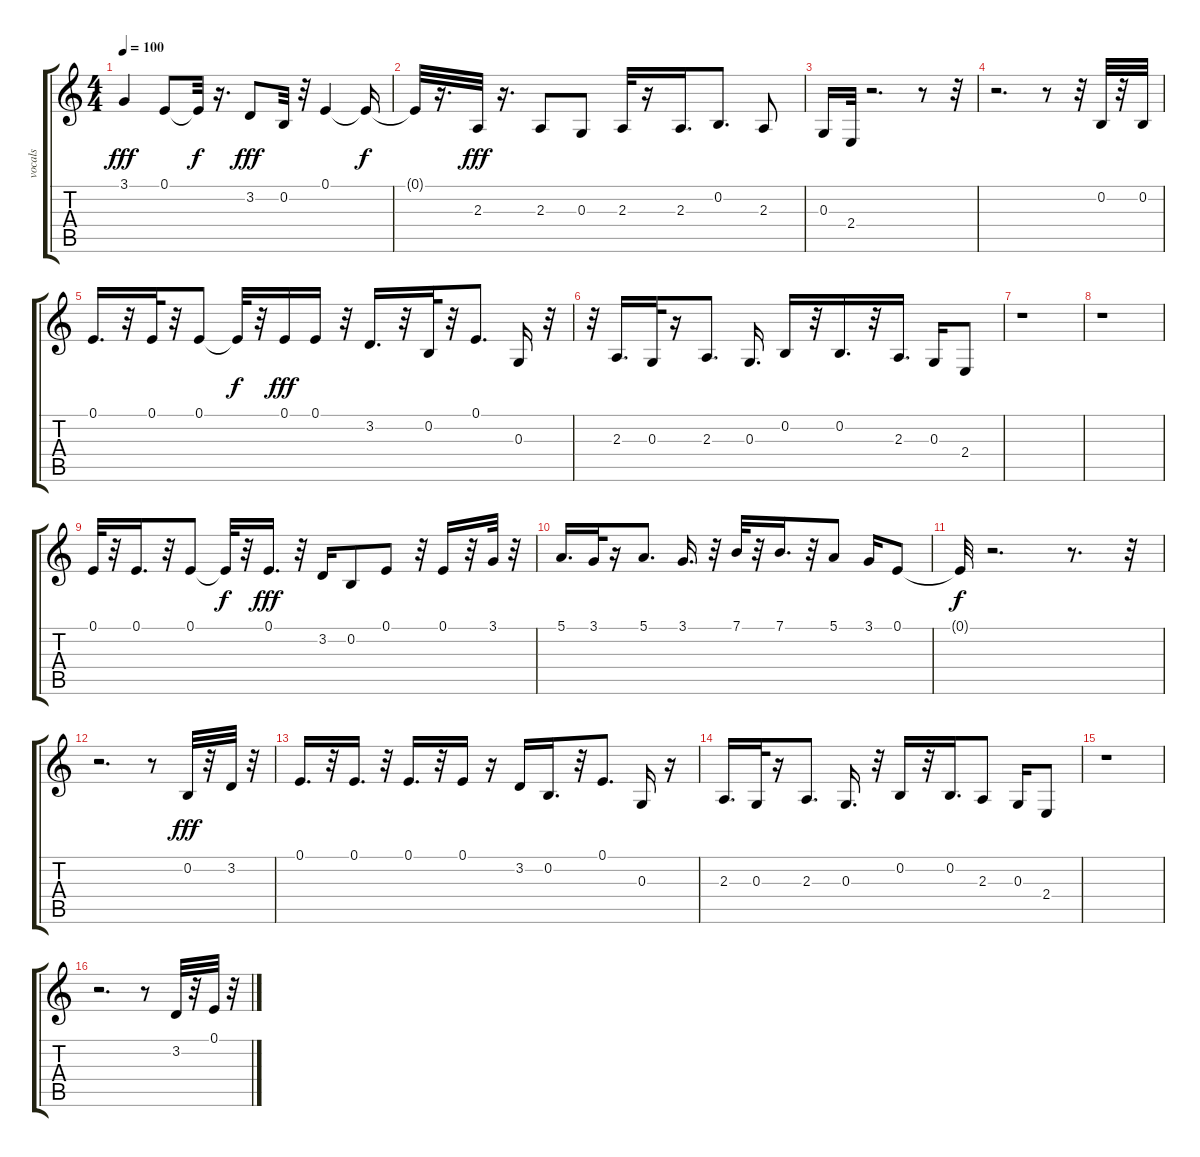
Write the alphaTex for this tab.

\track ("vocals" "vocals") {instrument pad3polysynth}
\staff {score tabs}
\tuning (E4 B3 G3 D3 A2 E2) {hide}
\ts (4 4)
\tempo 100
\clef g2
\ks c
3.1.4{dy fff} 0.1.8 0.1{t}.32{dy f} r.16{d} 3.2.8{dy fff} 0.2.32 r.32 0.1.4 0.1{t}.16{dy f} |
0.1{t}.32 r.16{d} 2.3.32{dy fff} r.16{d} 2.3.8 0.3.8 2.3.32 r.16 2.3.16{d} 0.2.8{d} 2.3.8 |
0.3.16 2.4.32 r.2{d} r.8 r.32 |
r.2{d} r.8 r.32 0.2.32 r.32 0.2.32 |
0.1.16{d} r.32 0.1.32 r.32 0.1.8 0.1{t}.32{dy f} r.32 0.1.16{dy fff} 0.1.16 r.32 3.2.16{d} r.32 0.2.32 r.32 0.1.8{d} 0.3.16 r.32 |
r.32 2.3.16{d} 0.3.32 r.16 2.3.8{d} 0.3.16{d} 0.2.16 r.32 0.2.16{d} r.32 2.3.16{d} 0.3.16 2.4.8 |
r.1 |
r.1 |
0.1.32 r.32 0.1.16{d} r.32 0.1.8 0.1{t}.32{dy f} r.32 0.1.16{d dy fff} r.32 3.2.16 0.2.8 0.1.8 r.32 0.1.16 r.32 3.1.32 r.32 |
5.1.16{d} 3.1.32 r.16 5.1.8{d} 3.1.16{d} r.32 7.1.32 r.32 7.1.16{d} r.32 5.1.8 3.1.16 0.1.8 |
0.1{t}.32{dy f} r.2{d} r.8{d} r.32 |
r.2{d} r.8 0.2.32{dy fff} r.32 3.2.32 r.32 |
0.1.16{d} r.32 0.1.16{d} r.32 0.1.16{d} r.32 0.1.16 r.16 3.2.16 0.2.16{d} r.32 0.1.8{d} 0.3.16 r.16 |
2.3.16{d} 0.3.32 r.16 2.3.8{d} 0.3.16{d} r.32 0.2.16 r.32 0.2.16{d} 2.3.8 0.3.16 2.4.8 |
r.1 |
r.2{d} r.8 3.2.32 r.32 0.1.32 r.32
